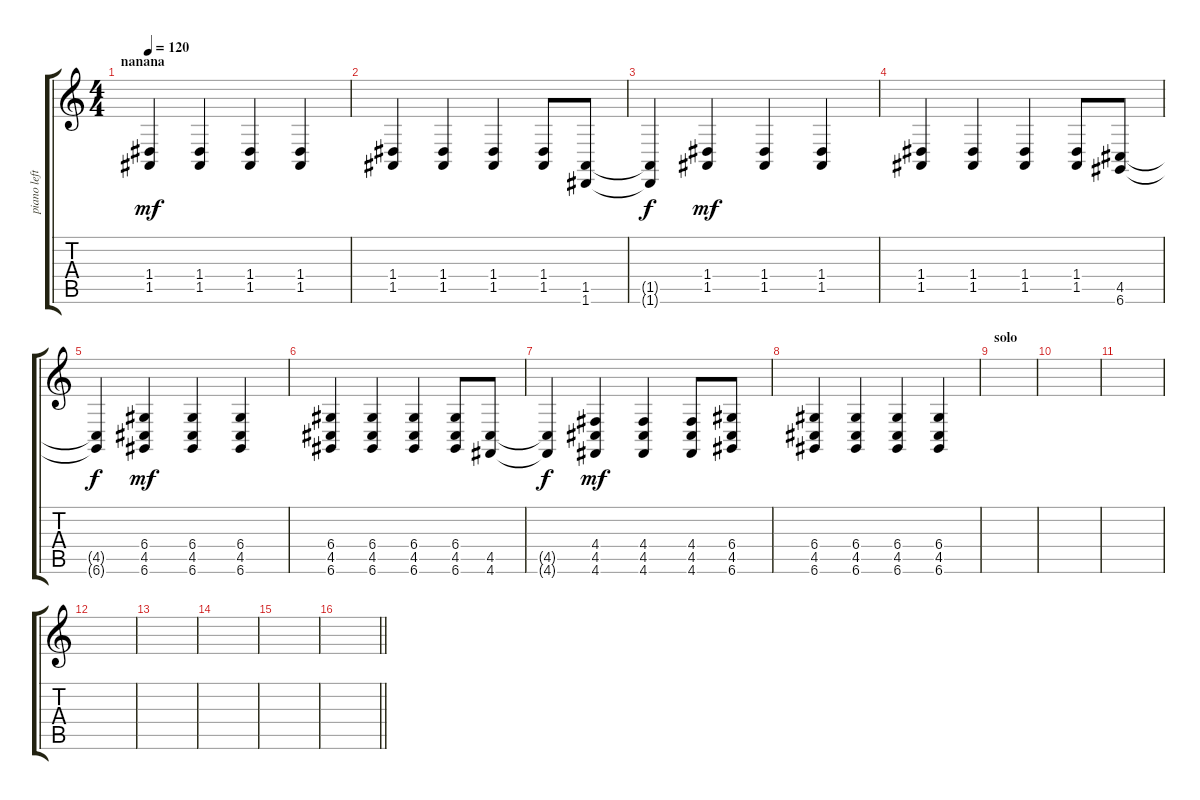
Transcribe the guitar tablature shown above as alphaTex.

\track ("piano left" "piano left") {instrument pizzicatostrings}
\staff {score tabs}
\tuning (E4 B3 G3 D3 A2 D2) {hide}
\ts (4 4)
\section ("" "nanana")
\tempo 120
\clef g2
\ks c
(1.4 1.5).4{dy mf} (1.4 1.5).4 (1.4 1.5).4 (1.4 1.5).4 |
(1.4 1.5).4 (1.4 1.5).4 (1.4 1.5).4 (1.4 1.5).8 (1.5 1.6).8 |
(1.5{t} 1.6{t}).4{dy f} (1.4 1.5).4{dy mf} (1.4 1.5).4 (1.4 1.5).4 |
(1.4 1.5).4 (1.4 1.5).4 (1.4 1.5).4 (1.4 1.5).8 (4.5 6.6).8 |
(4.5{t} 6.6{t}).4{dy f} (6.4 4.5 6.6).4{dy mf} (6.4 4.5 6.6).4 (6.4 4.5 6.6).4 |
(6.4 4.5 6.6).4 (6.4 4.5 6.6).4 (6.4 4.5 6.6).4 (6.4 4.5 6.6).8 (4.5 4.6).8 |
(4.5{t} 4.6{t}).4{dy f} (4.4 4.5 4.6).4{dy mf} (4.4 4.5 4.6).4 (4.4 4.5 4.6).8 (6.4 4.5 6.6).8 |
(6.4 4.5 6.6).4 (6.4 4.5 6.6).4 (6.4 4.5 6.6).4 (6.4 4.5 6.6).4 |
\section ("" "solo")
|
|
|
|
|
|
|
\barLineRight lightlight
